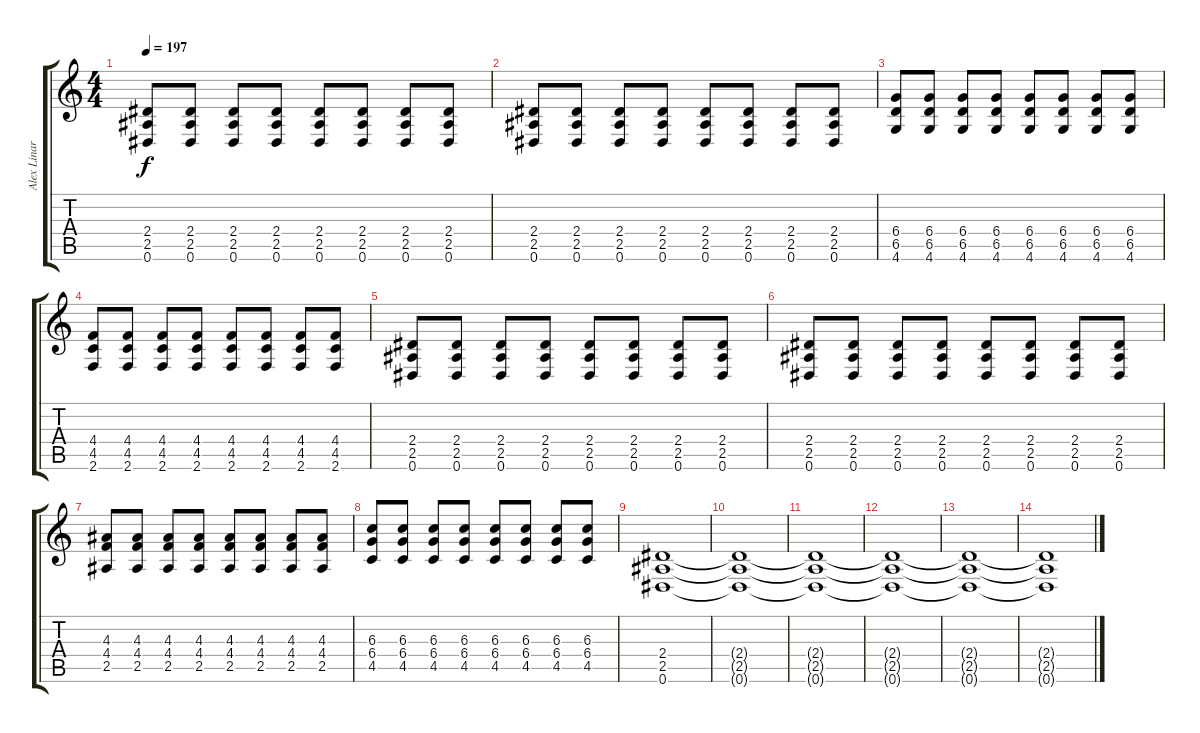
\track ("Alex Linares" "Alex Linar") {instrument distortionguitar}
\staff {score tabs}
\tuning (Eb4 Bb3 Gb3 Db3 Ab2 Eb2) {hide}
\ts (4 4)
\tempo 197
\clef g2
\ks c
(2.4 2.5 0.6).8{dy f} (2.4 2.5 0.6).8 (2.4 2.5 0.6).8 (2.4 2.5 0.6).8 (2.4 2.5 0.6).8 (2.4 2.5 0.6).8 (2.4 2.5 0.6).8 (2.4 2.5 0.6).8 |
(2.4 2.5 0.6).8 (2.4 2.5 0.6).8 (2.4 2.5 0.6).8 (2.4 2.5 0.6).8 (2.4 2.5 0.6).8 (2.4 2.5 0.6).8 (2.4 2.5 0.6).8 (2.4 2.5 0.6).8 |
(6.4 6.5 4.6).8 (6.4 6.5 4.6).8 (6.4 6.5 4.6).8 (6.4 6.5 4.6).8 (6.4 6.5 4.6).8 (6.4 6.5 4.6).8 (6.4 6.5 4.6).8 (6.4 6.5 4.6).8 |
(4.4 4.5 2.6).8 (4.4 4.5 2.6).8 (4.4 4.5 2.6).8 (4.4 4.5 2.6).8 (4.4 4.5 2.6).8 (4.4 4.5 2.6).8 (4.4 4.5 2.6).8 (4.4 4.5 2.6).8 |
(2.4 2.5 0.6).8 (2.4 2.5 0.6).8 (2.4 2.5 0.6).8 (2.4 2.5 0.6).8 (2.4 2.5 0.6).8 (2.4 2.5 0.6).8 (2.4 2.5 0.6).8 (2.4 2.5 0.6).8 |
(2.4 2.5 0.6).8 (2.4 2.5 0.6).8 (2.4 2.5 0.6).8 (2.4 2.5 0.6).8 (2.4 2.5 0.6).8 (2.4 2.5 0.6).8 (2.4 2.5 0.6).8 (2.4 2.5 0.6).8 |
(4.3 4.4 2.5).8 (4.3 4.4 2.5).8 (4.3 4.4 2.5).8 (4.3 4.4 2.5).8 (4.3 4.4 2.5).8 (4.3 4.4 2.5).8 (4.3 4.4 2.5).8 (4.3 4.4 2.5).8 |
(6.3 6.4 4.5).8 (6.3 6.4 4.5).8 (6.3 6.4 4.5).8 (6.3 6.4 4.5).8 (6.3 6.4 4.5).8 (6.3 6.4 4.5).8 (6.3 6.4 4.5).8 (6.3 6.4 4.5).8 |
(2.4 2.5 0.6).1 |
(2.4{t} 2.5{t} 0.6{t}).1 |
(2.4{t} 2.5{t} 0.6{t}).1 |
(2.4{t} 2.5{t} 0.6{t}).1 |
(2.4{t} 2.5{t} 0.6{t}).1 |
(2.4{t} 2.5{t} 0.6{t}).1
